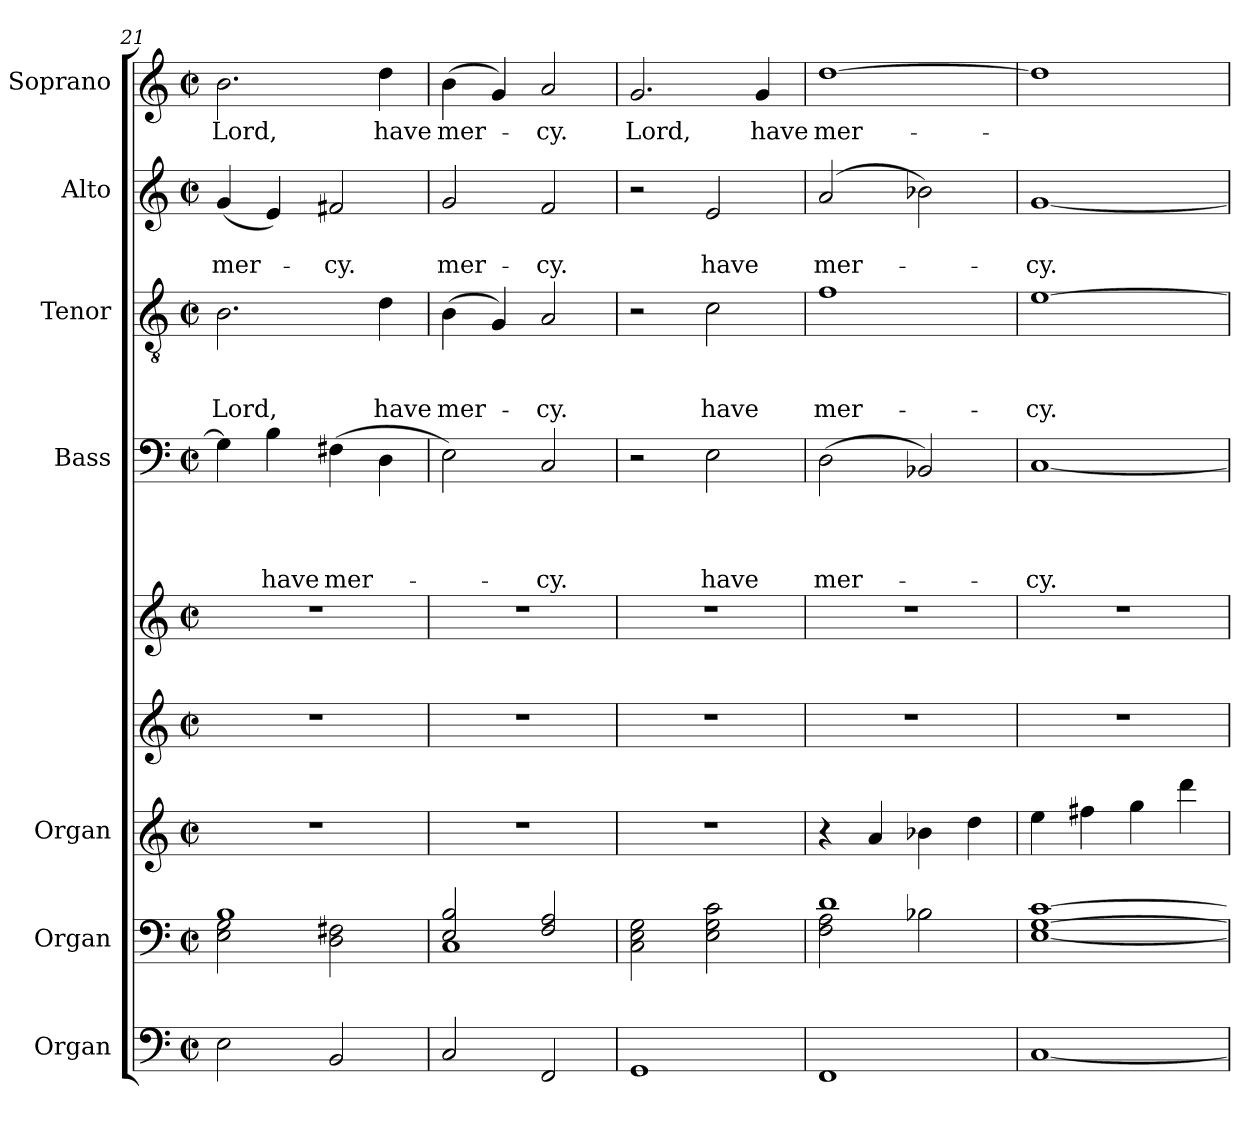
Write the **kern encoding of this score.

**kern	**kern	**kern	**kern	**kern	**kern	**text	**text	**text	**text	**kern	**text	**text	**text	**kern	**text	**text	**kern	**text
*part9	*part8	*part7	*part6	*part5	*part4	*part4	*part4	*part4	*part4	*part3	*part3	*part3	*part3	*part2	*part2	*part2	*part1	*part1
*staff9	*staff8	*staff7	*staff6	*staff5	*staff4	*staff4	*staff4	*staff4	*staff4	*staff3	*staff3	*staff3	*staff3	*staff2	*staff2	*staff2	*staff1	*staff1
*I"Organ	*I"Organ	*I"Organ	*	*	*I"Bass	*	*	*	*	*I"Tenor	*	*	*	*I"Alto	*	*	*I"Soprano	*
*	*	*	*	*	*I'B	*	*	*	*	*I'T	*	*	*	*I'A	*	*	*I'S	*
*clefF4	*clefF4	*clefG2	*clefG2	*clefG2	*clefF4	*	*	*	*	*clefGv2	*	*	*	*clefG2	*	*	*clefG2	*
*k[]	*k[]	*k[]	*k[]	*k[]	*k[]	*	*	*	*	*k[]	*	*	*	*k[]	*	*	*k[]	*
*C:	*C:	*C:	*C:	*C:	*C:	*	*	*	*	*C:	*	*	*	*C:	*	*	*C:	*
*M2/2	*M2/2	*M2/2	*M2/2	*M2/2	*M2/2	*	*	*	*	*M2/2	*	*	*	*M2/2	*	*	*M2/2	*
*met(c|)	*met(c|)	*met(c|)	*met(c|)	*met(c|)	*met(c|)	*	*	*	*	*met(c|)	*	*	*	*met(c|)	*	*	*met(c|)	*
=21	=21	=21	=21	=21	=21	=21	=21	=21	=21	=21	=21	=21	=21	=21	=21	=21	=21	=21
*	*^	*	*	*	*	*	*	*	*	*	*	*	*	*	*	*	*	*
!	!	!	!	!	!	!	!	!	!	!	!	!	!	!LO:LY:b	!	!	!LO:LY:b	!	!LO:LY:b
2E\	1B	2E\ 2G\	1r	1r	1r	4G\]	.	.	.	.	2.B\	.	.	Lord,	(<4g/	.	mer-	2.b\	Lord,
!	!	!	!	!	!	!	!	!	!	!LO:LY:b	!	!	!	!	!	!	!	!	!
.	.	.	.	.	.	4B\	.	.	.	have	.	.	.	.	4e/)	.	.	.	.
!	!	!	!	!	!	!	!	!	!	!LO:LY:b	!	!	!	!	!	!	!LO:LY:b	!	!
2BB/	.	2D\ 2F#X\	.	.	.	(>4F#X\	.	.	.	mer-	.	.	.	.	2f#X/	.	-cy.	.	.
!	!	!	!	!	!	!	!	!	!	!	!	!	!	!LO:LY:b	!	!	!	!	!LO:LY:b
.	.	.	.	.	.	4D\	.	.	.	.	4d\	.	.	have	.	.	.	4dd\	have
!!LO:LB:g=z
=22	=22	=22	=22	=22	=22	=22	=22	=22	=22	=22	=22	=22	=22	=22	=22	=22	=22	=22	=22
!	!	!	!	!	!	!	!	!	!	!	!	!	!	!LO:LY:b	!	!	!LO:LY:b	!	!LO:LY:b
2C/	2E/ 2B/	1C	1r	1r	1r	2E\)	.	.	.	.	(>4B\	.	.	mer-	2g/	.	mer-	(>4b\	mer-
.	.	.	.	.	.	.	.	.	.	.	4G/)	.	.	.	.	.	.	4g/)	.
!	!	!	!	!	!	!	!	!	!	!LO:LY:b	!	!	!	!LO:LY:b	!	!	!LO:LY:b	!	!LO:LY:b
2FF/	2F/ 2A/	.	.	.	.	2C/	.	.	.	-cy.	2A/	.	.	-cy.	2f/	.	-cy.	2a/	-cy.
*	*v	*v	*	*	*	*	*	*	*	*	*	*	*	*	*	*	*	*	*
=23	=23	=23	=23	=23	=23	=23	=23	=23	=23	=23	=23	=23	=23	=23	=23	=23	=23	=23
!	!	!	!	!	!	!	!	!	!	!	!	!	!	!	!	!	!	!LO:LY:b
1GG	2C\ 2E\ 2G\	1r	1r	1r	2r	.	.	.	.	2r	.	.	.	2r	.	.	2.g/	Lord,
!	!	!	!	!	!	!	!	!	!LO:LY:b	!	!	!	!LO:LY:b	!	!	!LO:LY:b	!	!
.	2E\ 2G\ 2c\	.	.	.	2E\	.	.	.	have	2c\	.	.	have	2e/	.	have	.	.
!	!	!	!	!	!	!	!	!	!	!	!	!	!	!	!	!	!	!LO:LY:b
.	.	.	.	.	.	.	.	.	.	.	.	.	.	.	.	.	4g/	have
=24	=24	=24	=24	=24	=24	=24	=24	=24	=24	=24	=24	=24	=24	=24	=24	=24	=24	=24
*	*^	*	*	*	*	*	*	*	*	*	*	*	*	*	*	*	*	*
!	!	!	!	!	!	!	!	!	!	!LO:LY:b	!	!	!	!LO:LY:b	!	!	!LO:LY:b	!	!LO:LY:b
1FF	1d	2F\ 2A\	4r	1r	1r	(>2D\	.	.	.	mer-	1f	.	.	mer-	(2a/	.	mer-	[>1dd	mer-
.	.	.	4a/	.	.	.	.	.	.	.	.	.	.	.	.	.	.	.	.
.	.	2B-X\	4b-X\	.	.	2BB-X/)	.	.	.	.	.	.	.	.	2b-X\)	.	.	.	.
.	.	.	4dd\	.	.	.	.	.	.	.	.	.	.	.	.	.	.	.	.
*	*v	*v	*	*	*	*	*	*	*	*	*	*	*	*	*	*	*	*	*
=25	=25	=25	=25	=25	=25	=25	=25	=25	=25	=25	=25	=25	=25	=25	=25	=25	=25	=25
!	!	!	!	!	!	!	!	!	!LO:LY:b	!	!	!	!LO:LY:b	!	!	!LO:LY:b	!	!
[<1C	[<1E [>1G [>1c	4ee\	1r	1r	[<1C	.	.	.	-cy.	[>1e	.	.	-cy.	[<1g	.	-cy.	1dd]	.
.	.	4ff#X\	.	.	.	.	.	.	.	.	.	.	.	.	.	.	.	.
.	.	4gg\	.	.	.	.	.	.	.	.	.	.	.	.	.	.	.	.
.	.	4ddd\	.	.	.	.	.	.	.	.	.	.	.	.	.	.	.	.
=	=	=	=	=	=	=	=	=	=	=	=	=	=	=	=	=	=	=
*-	*-	*-	*-	*-	*-	*-	*-	*-	*-	*-	*-	*-	*-	*-	*-	*-	*-	*-
